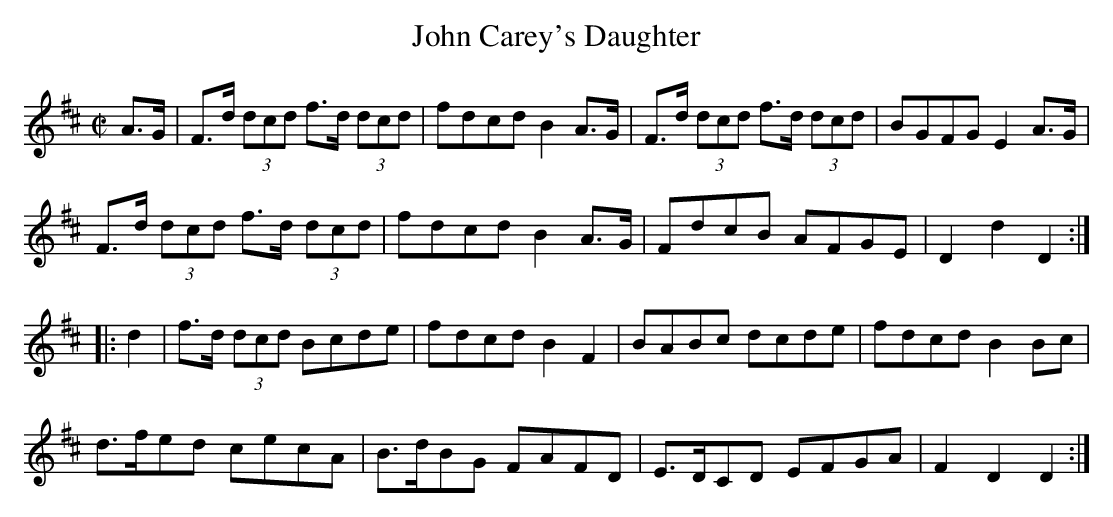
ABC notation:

X:1
T: John Carey's Daughter
M: C|
L: 1/8
K: D
   A>G | F>d (3dcd f>d (3dcd | fdcd B2 A>G | F>d (3dcd f>d (3dcd | BGFG E2 A>G |
         F>d (3dcd f>d (3dcd | fdcd B2 A>G |    FdcB      AFGE   | D2 d2 D2   :|
|: d2  | f>d (3dcd    Bcde   | fdcd B2 F2  |    BABc      dcde   | fdcd B2 Bc  |
           d>fed      cecA   | B>dBG FAFD  |   E>DCD     EFGA    | F2 D2 D2   :|
